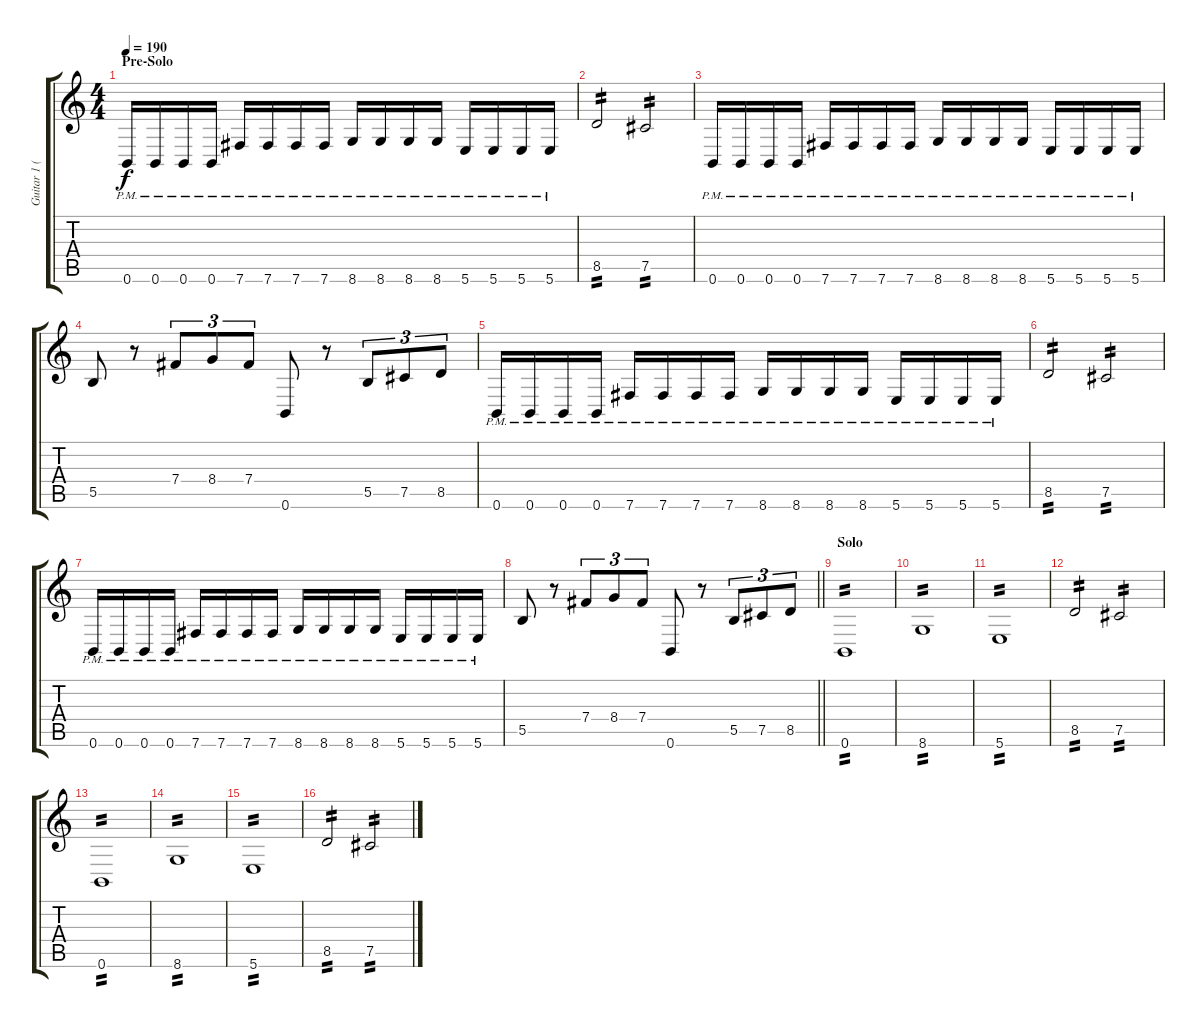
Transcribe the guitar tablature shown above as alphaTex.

\track ("Guitar 1 (Right)" "Guitar 1 (") {instrument distortionguitar}
\staff {score tabs}
\tuning (Db4 Ab3 E3 B2 Gb2 B1) {hide}
\ts (4 4)
\section ("" "Pre-Solo")
\tempo 190
\clef g2
\ks c
0.6{pm}.16{dy f} 0.6{pm}.16 0.6{pm}.16 0.6{pm}.16 7.6{pm}.16 7.6{pm}.16 7.6{pm}.16 7.6{pm}.16 8.6{pm}.16 8.6{pm}.16 8.6{pm}.16 8.6{pm}.16 5.6{pm}.16 5.6{pm}.16 5.6{pm}.16 5.6{pm}.16 |
8.5.2{tp 2} 7.5.2{tp 2} |
0.6{pm}.16 0.6{pm}.16 0.6{pm}.16 0.6{pm}.16 7.6{pm}.16 7.6{pm}.16 7.6{pm}.16 7.6{pm}.16 8.6{pm}.16 8.6{pm}.16 8.6{pm}.16 8.6{pm}.16 5.6{pm}.16 5.6{pm}.16 5.6{pm}.16 5.6{pm}.16 |
5.5.8 r.8 7.4.8{tu (3 2)} 8.4.8{tu (3 2)} 7.4.8{tu (3 2)} 0.6.8 r.8 5.5.8{tu (3 2)} 7.5.8{tu (3 2)} 8.5.8{tu (3 2)} |
0.6{pm}.16 0.6{pm}.16 0.6{pm}.16 0.6{pm}.16 7.6{pm}.16 7.6{pm}.16 7.6{pm}.16 7.6{pm}.16 8.6{pm}.16 8.6{pm}.16 8.6{pm}.16 8.6{pm}.16 5.6{pm}.16 5.6{pm}.16 5.6{pm}.16 5.6{pm}.16 |
8.5.2{tp 2} 7.5.2{tp 2} |
0.6{pm}.16 0.6{pm}.16 0.6{pm}.16 0.6{pm}.16 7.6{pm}.16 7.6{pm}.16 7.6{pm}.16 7.6{pm}.16 8.6{pm}.16 8.6{pm}.16 8.6{pm}.16 8.6{pm}.16 5.6{pm}.16 5.6{pm}.16 5.6{pm}.16 5.6{pm}.16 |
\barLineRight lightlight
5.5.8 r.8 7.4.8{tu (3 2)} 8.4.8{tu (3 2)} 7.4.8{tu (3 2)} 0.6.8 r.8 5.5.8{tu (3 2)} 7.5.8{tu (3 2)} 8.5.8{tu (3 2)} |
\section ("" "Solo")
0.6.1{tp 2} |
8.6.1{tp 2} |
5.6.1{tp 2} |
8.5.2{tp 2} 7.5.2{tp 2} |
0.6.1{tp 2} |
8.6.1{tp 2} |
5.6.1{tp 2} |
8.5.2{tp 2} 7.5.2{tp 2}
